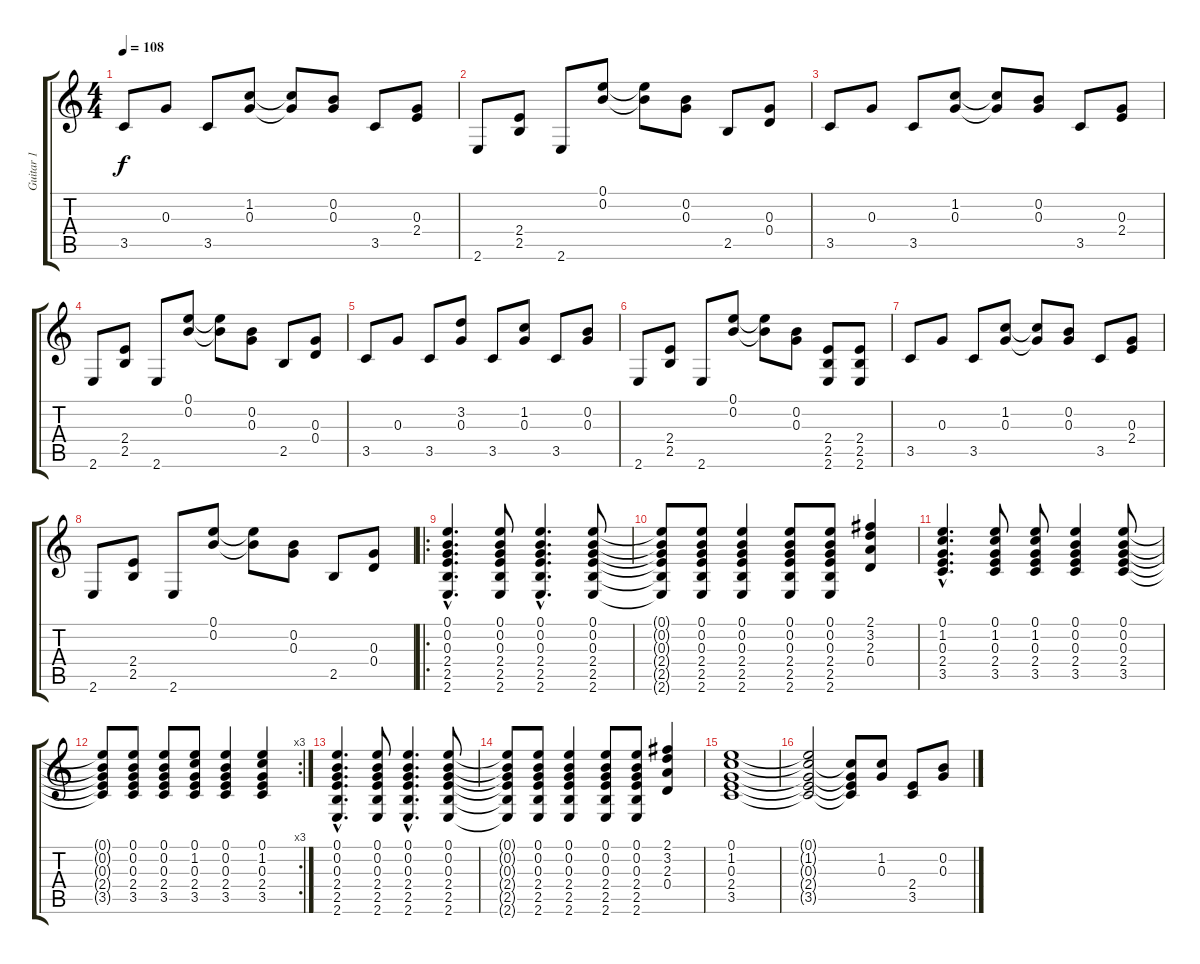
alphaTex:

\track ("Guitar 1" "Guitar 1") {instrument acousticguitarsteel}
\staff {score tabs}
\tuning (E4 B3 G3 D3 A2 D2) {hide}
\ts (4 4)
\tempo 108
\clef g2
\ks c
3.5.8{dy f} 0.3.8 3.5.8 (1.2 0.3).8 (1.2{t} 0.3{t}).8 (0.2 0.3).8 3.5.8 (0.3 2.4).8 |
2.6.8 (2.4 2.5).8 2.6.8 (0.1 0.2).8 (0.1{t} 0.2{t}).8 (0.2 0.3).8 2.5.8 (0.3 0.4).8 |
3.5.8 0.3.8 3.5.8 (1.2 0.3).8 (1.2{t} 0.3{t}).8 (0.2 0.3).8 3.5.8 (0.3 2.4).8 |
2.6.8 (2.4 2.5).8 2.6.8 (0.1 0.2).8 (0.1{t} 0.2{t}).8 (0.2 0.3).8 2.5.8 (0.3 0.4).8 |
3.5.8 0.3.8 3.5.8 (3.2 0.3).8 3.5.8 (1.2 0.3).8 3.5.8 (0.2 0.3).8 |
2.6.8 (2.4 2.5).8 2.6.8 (0.1 0.2).8 (0.1{t} 0.2{t}).8 (0.2 0.3).8 (2.4 2.5 2.6).8 (2.4 2.5 2.6).8 |
3.5.8 0.3.8 3.5.8 (1.2 0.3).8 (1.2{t} 0.3{t}).8 (0.2 0.3).8 3.5.8 (0.3 2.4).8 |
2.6.8 (2.4 2.5).8 2.6.8 (0.1 0.2).8 (0.1{t} 0.2{t}).8 (0.2 0.3).8 2.5.8 (0.3 0.4).8 |
\ro
(0.1{hac} 0.2{hac} 0.3{hac} 2.4{hac} 2.5{hac} 2.6{hac}).4{d} (0.1 0.2 0.3 2.4 2.5 2.6).8 (0.1{hac} 0.2{hac} 0.3{hac} 2.4{hac} 2.5{hac} 2.6{hac}).4{d} (0.1 0.2 0.3 2.4 2.5 2.6).8 |
(0.1{t} 0.2{t} 0.3{t} 2.4{t} 2.5{t} 2.6{t}).8 (0.1 0.2 0.3 2.4 2.5 2.6).8 (0.1 0.2 0.3 2.4 2.5 2.6).4 (0.1 0.2 0.3 2.4 2.5 2.6).8 (0.1 0.2 0.3 2.4 2.5 2.6).8 (2.1 3.2 2.3 0.4).4 |
(0.1{hac} 1.2{hac} 0.3{hac} 2.4{hac} 3.5{hac}).4{d} (0.1 1.2 0.3 2.4 3.5).8 (0.1 1.2 0.3 2.4 3.5).8 (0.1 0.2 0.3 2.4 3.5).4 (0.1 0.2 0.3 2.4 3.5).8 |
\rc 3
(0.1{t} 0.2{t} 0.3{t} 2.4{t} 3.5{t}).8 (0.1 0.2 0.3 2.4 3.5).8 (0.1 0.2 0.3 2.4 3.5).8 (0.1 1.2 0.3 2.4 3.5).8 (0.1 0.2 0.3 2.4 3.5).4 (0.1 1.2 0.3 2.4 3.5).4 |
(0.1{hac} 0.2{hac} 0.3{hac} 2.4{hac} 2.5{hac} 2.6{hac}).4{d} (0.1 0.2 0.3 2.4 2.5 2.6).8 (0.1{hac} 0.2{hac} 0.3{hac} 2.4{hac} 2.5{hac} 2.6{hac}).4{d} (0.1 0.2 0.3 2.4 2.5 2.6).8 |
(0.1{t} 0.2{t} 0.3{t} 2.4{t} 2.5{t} 2.6{t}).8 (0.1 0.2 0.3 2.4 2.5 2.6).8 (0.1 0.2 0.3 2.4 2.5 2.6).4 (0.1 0.2 0.3 2.4 2.5 2.6).8 (0.1 0.2 0.3 2.4 2.5 2.6).8 (2.1 3.2 2.3 0.4).4 |
(0.1 1.2 0.3 2.4 3.5).1 |
(0.1{t} 1.2{t} 0.3{t} 2.4{t} 3.5{t}).2 (1.2{t} 0.3{t} 2.4{t} 3.5{t}).8 (1.2 0.3).8 (2.4 3.5).8 (0.2 0.3).8
